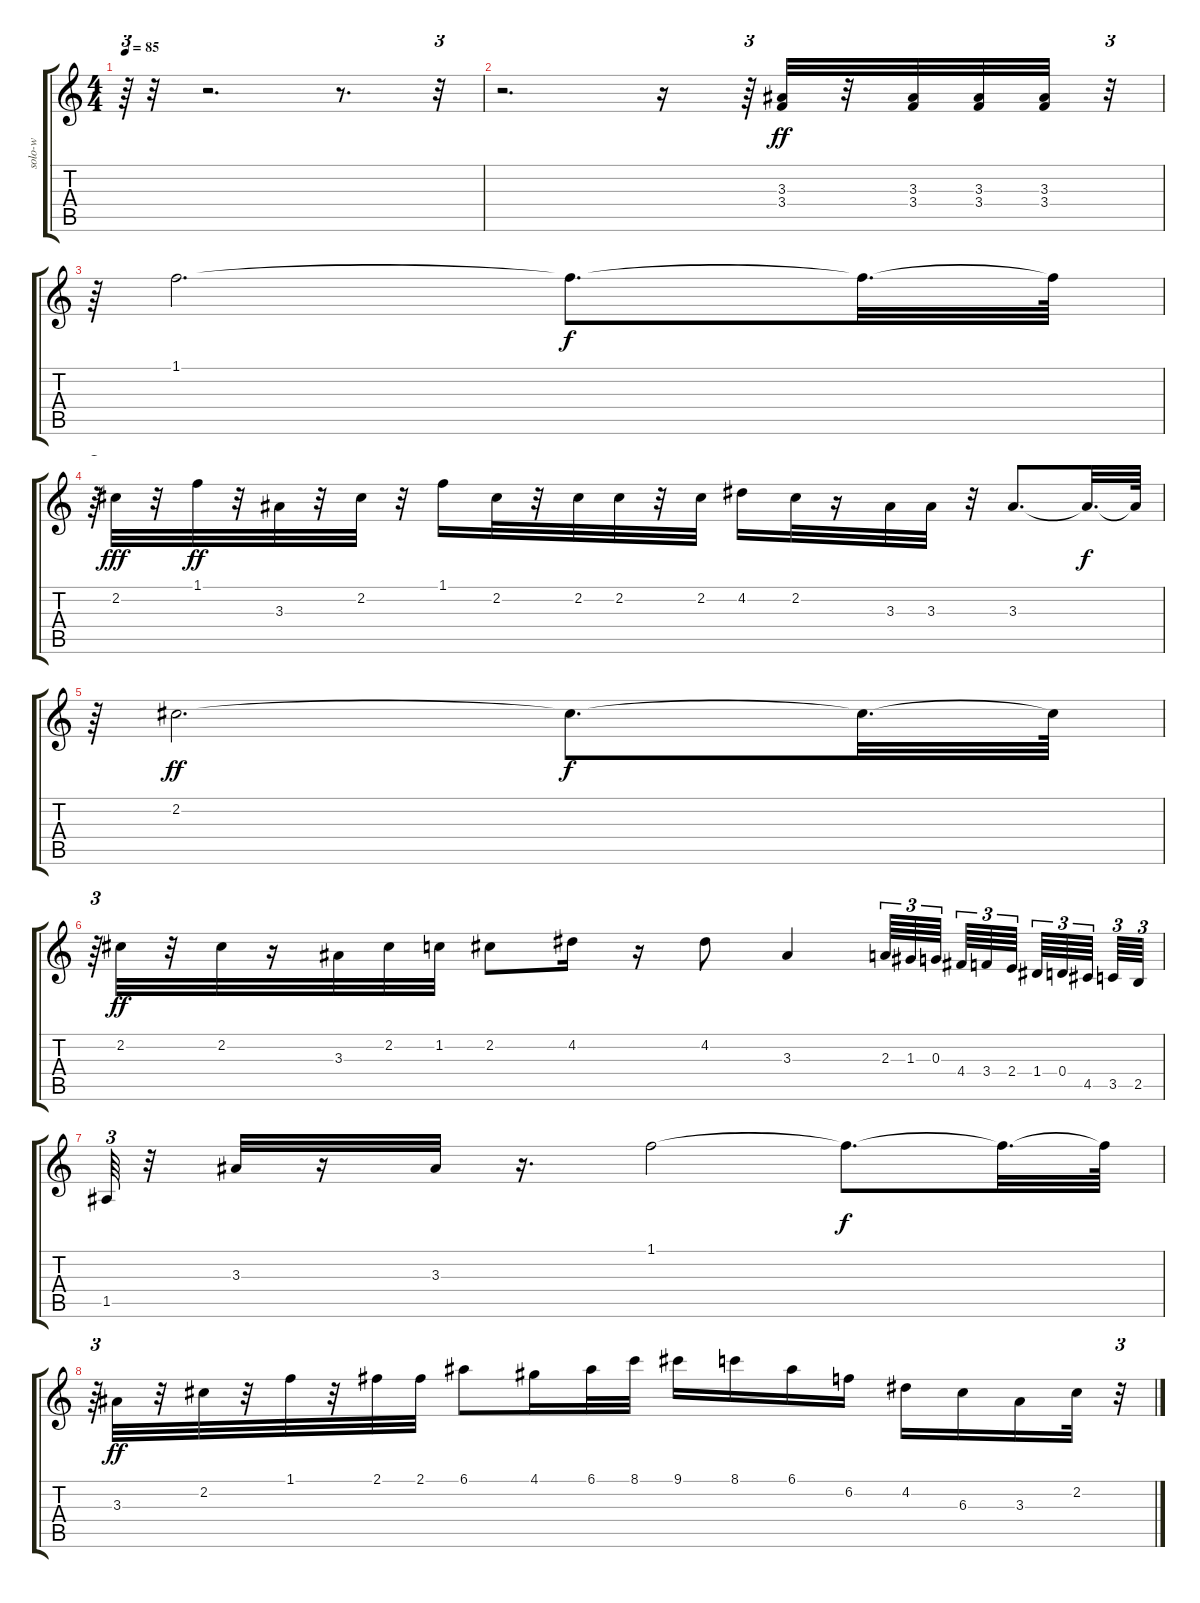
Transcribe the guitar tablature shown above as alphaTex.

\track ("solo-w" "solo-w") {instrument overdrivenguitar}
\staff {score tabs}
\tuning (E4 B3 G3 D3 A2 E2) {hide}
\ts (4 4)
\tempo 85
\clef g2
\ks c
r.64{tu (3 2) dy ff} r.32 r.2{d} r.8{d} r.32{tu (3 2)} |
r.2{d} r.16 r.64{tu (3 2)} (3.3 3.4).32 r.32 (3.3 3.4).32 (3.3 3.4).32 (3.3 3.4).32 r.32{tu (3 2)} |
r.64{tu (3 2)} 1.1.2{d} 1.1{t}.8{d dy f} 1.1{t}.32{d} 1.1{t}.64 |
r.64{tu (3 2)} 2.2.32{dy fff} r.32 1.1.32{dy ff} r.32 3.3.32 r.32 2.2.32 r.32 1.1.16 2.2.32 r.32 2.2.32 2.2.32 r.32 2.2.32 4.2.16 2.2.32 r.16 3.3.32 3.3.32 r.32 3.3.8{d} 3.3{t}.32{d dy f} 3.3{t}.64 |
r.64{tu (3 2)} 2.2.2{d dy ff} 2.2{t}.8{d dy f} 2.2{t}.32{d} 2.2{t}.64 |
r.64{tu (3 2)} 2.2.32{dy ff} r.32 2.2.32 r.16 3.3.32 2.2.32 1.2.32 2.2.8 4.2.16 r.16 4.2.8 3.3.4 2.3.64{tu (3 2)} 1.3.64{tu (3 2)} 0.3.64{tu (3 2)} 4.4.64{tu (3 2)} 3.4.64{tu (3 2)} 2.4.64{tu (3 2)} 1.4.64{tu (3 2)} 0.4.64{tu (3 2)} 4.5.64{tu (3 2)} 3.5.64{tu (3 2)} 2.5.64{tu (3 2)} |
1.5.64{tu (3 2)} r.32 3.3.32 r.16 3.3.32 r.16{d} 1.1.2 1.1{t}.8{d dy f} 1.1{t}.32{d} 1.1{t}.64 |
r.64{tu (3 2)} 3.3.32{dy ff} r.32 2.2.32 r.32 1.1.32 r.32 2.1.32 2.1.32 6.1.8 4.1.16 6.1.32 8.1.32 9.1.16 8.1.16 6.1.16 6.2.16 4.2.16 6.3.16 3.3.16 2.2.32 r.32{tu (3 2)}
